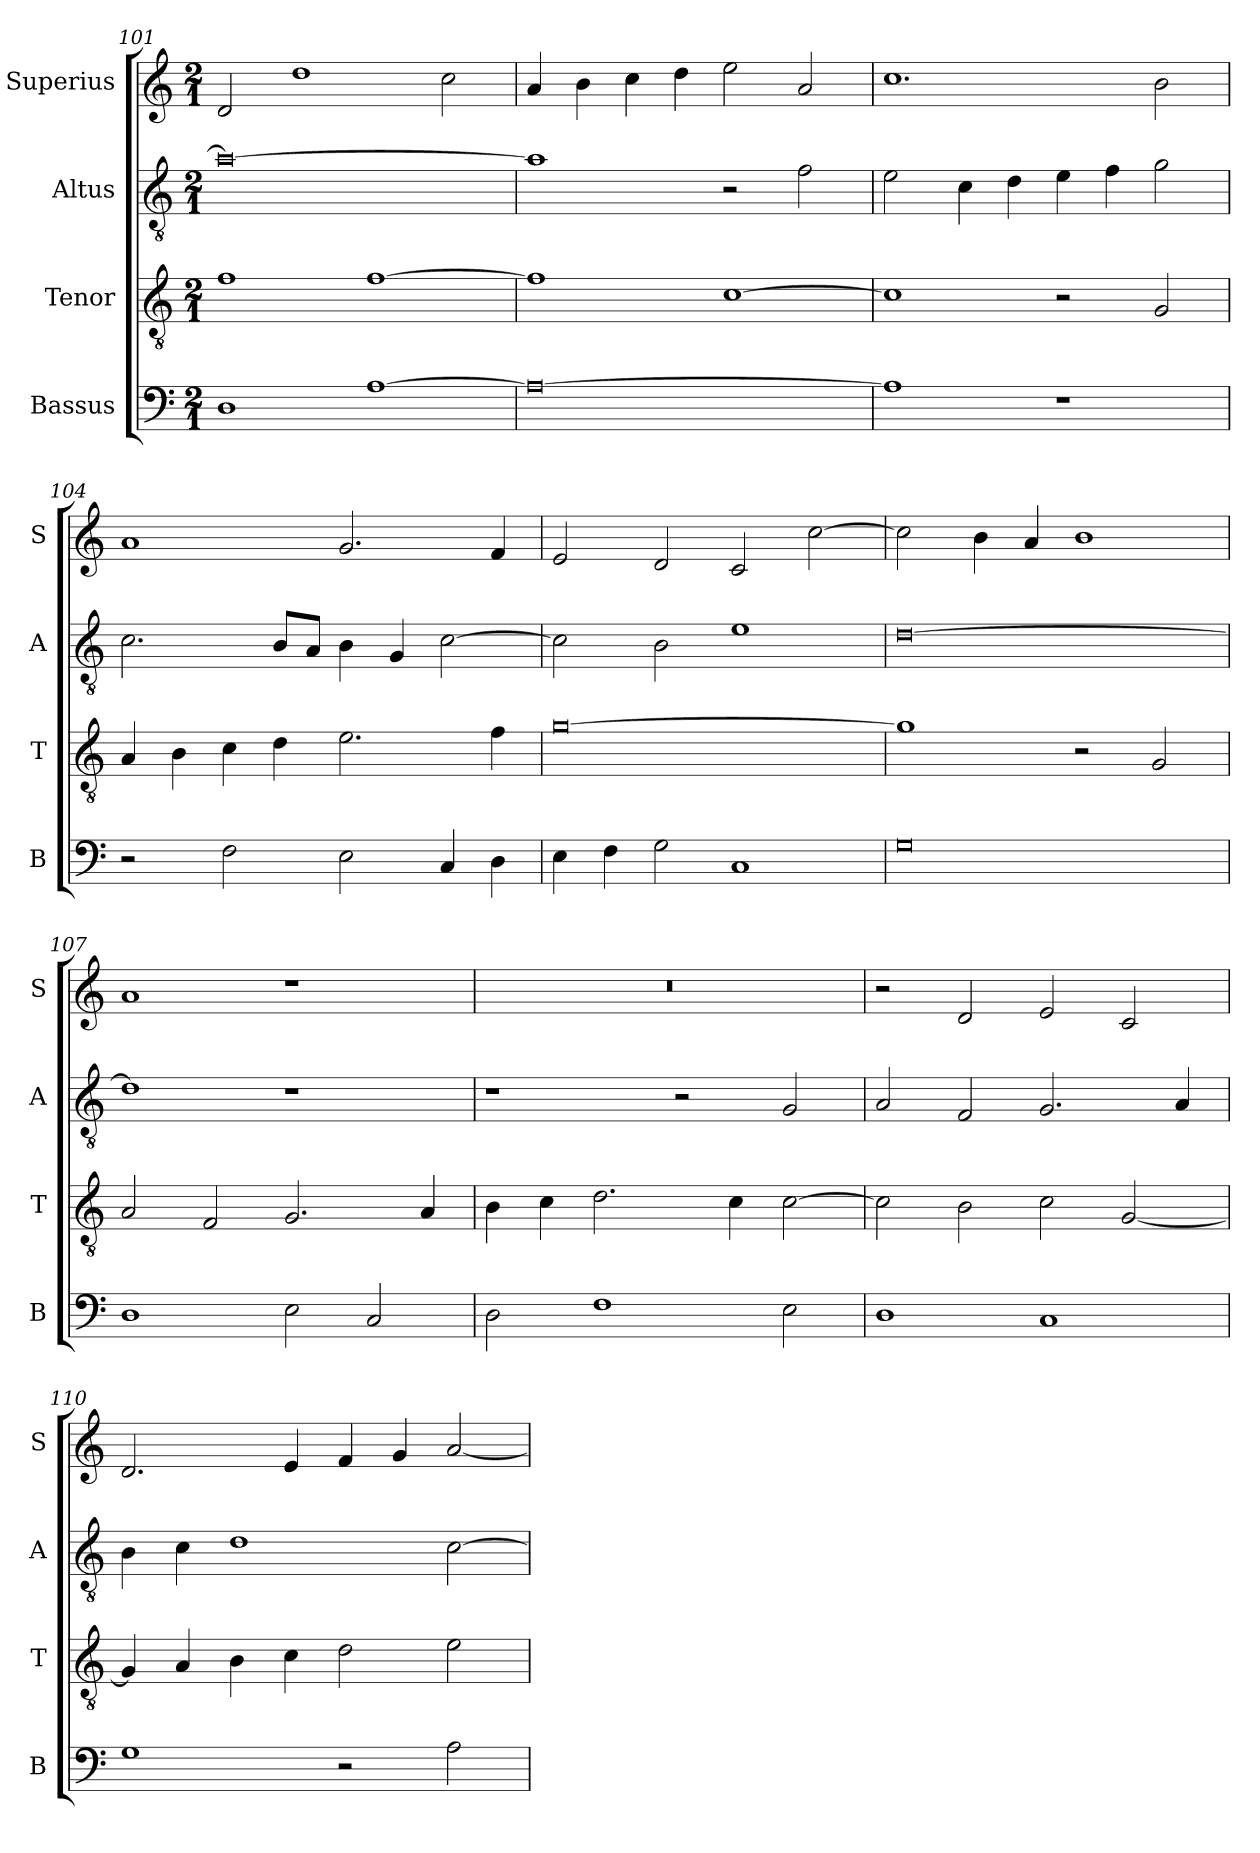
**kern	**kern	**kern	**kern
*part4	*part3	*part2	*part1
*staff4	*staff3	*staff2	*staff1
*I"Bassus	*I"Tenor	*I"Altus	*I"Superius
*I'B	*I'T	*I'A	*I'S
*clefF4	*clefGv2	*clefGv2	*clefG2
*k[]	*k[]	*k[]	*k[]
*M2/1	*M2/1	*M2/1	*M2/1
=101	=101	=101	=101
1D	1f	0a_	2d/
.	.	.	1dd
[1A	[1f	.	.
.	.	.	2cc\
=102	=102	=102	=102
0A_	1f]	1a]	4a/
.	.	.	4b\
.	.	.	4cc\
.	.	.	4dd\
.	[1c	2r	2ee\
.	.	2f\	2a/
=103	=103	=103	=103
1A]	1c]	2e\	1.cc
.	.	4c\	.
.	.	4d\	.
1r	2r	4e\	.
.	.	4f\	.
.	2G/	2g\	2b\
=104	=104	=104	=104
2r	4A/	2.c\	1a
.	4B\	.	.
2F\	4c\	.	.
.	4d\	8B/L	.
.	.	8A/J	.
2E\	2.e\	4B\	2.g/
.	.	4G/	.
4C/	.	[2c\	.
4D\	4f\	.	4f/
=105	=105	=105	=105
4E\	[0g	2c\]	2e/
4F\	.	.	.
2G\	.	2B\	2d/
1C	.	1e	2c/
.	.	.	[2cc\
=106	=106	=106	=106
0G	1g]	[0d	2cc\]
.	.	.	4b\
.	.	.	4a/
.	2r	.	1b
.	2G/	.	.
=107	=107	=107	=107
1D	2A/	1d]	1a
.	2F/	.	.
2E\	2.G/	1r	1r
2C/	.	.	.
.	4A/	.	.
=108	=108	=108	=108
2D\	4B\	1r	0r
.	4c\	.	.
1F	2.d\	.	.
.	.	2r	.
.	4c\	.	.
2E\	[2c\	2G/	.
=109	=109	=109	=109
1D	2c\]	2A/	2r
.	2B\	2F/	2d/
1C	2c\	2.G/	2e/
.	[2G/	.	2c/
.	.	4A/	.
=110	=110	=110	=110
1G	4G/]	4B\	2.d/
.	4A/	4c\	.
.	4B\	1d	.
.	4c\	.	4e/
2r	2d\	.	4f/
.	.	.	4g/
2A\	2e\	[2c\	[2a/
=	=	=	=
*-	*-	*-	*-
